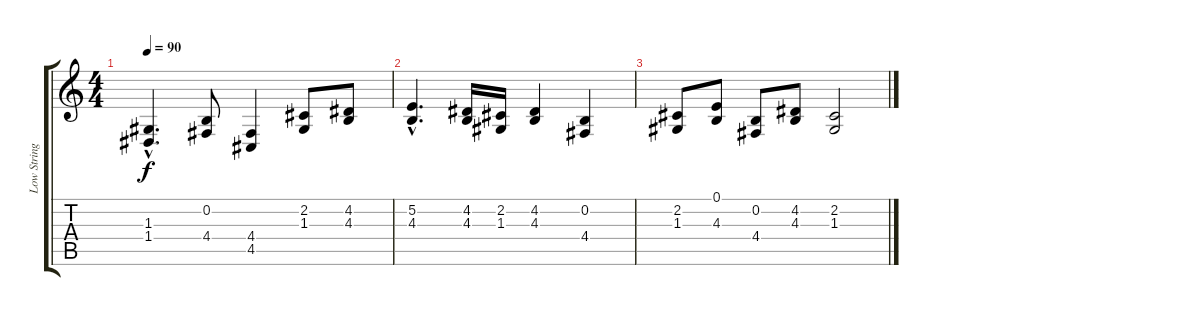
\track ("Low String Ensemble" "Low String") {instrument stringensemble1}
\staff {score tabs}
\tuning (E4 B3 G3 D3 A2 E2) {hide}
\ts (4 4)
\tempo 90
\clef g2
\ks c
(1.3{hac} 1.4{hac}).4{d dy f} (0.2 4.4).8 (4.4 4.5).4 (2.2 1.3).8 (4.2 4.3).8 |
(5.2{hac} 4.3{hac}).4{d} (4.2 4.3).16 (2.2 1.3).16 (4.2 4.3).4 (0.2 4.4).4 |
(2.2 1.3).8 (0.1 4.3).8 (0.2 4.4).8 (4.2 4.3).8 (2.2 1.3).2
